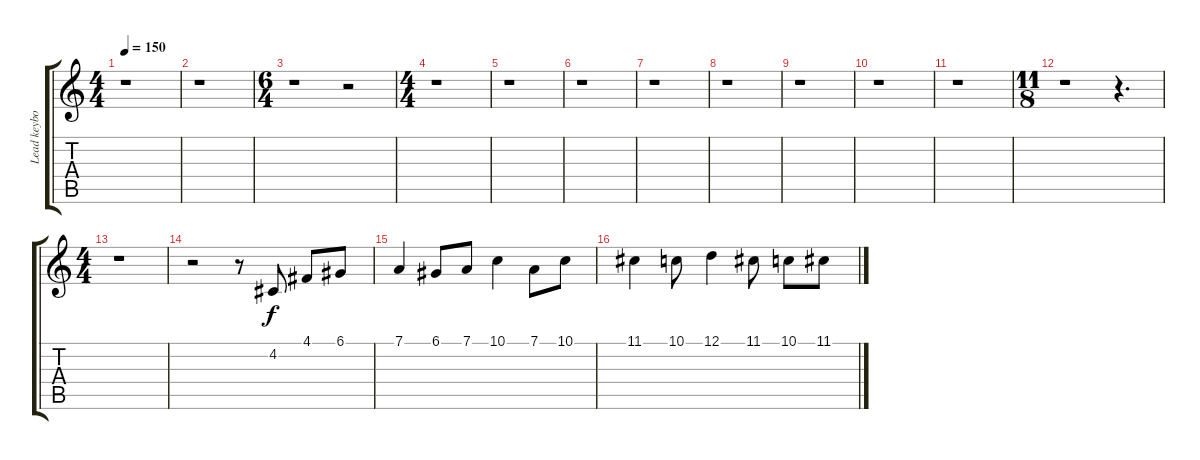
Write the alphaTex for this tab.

\track ("Lead keyboard" "Lead keybo") {instrument lead2sawtooth}
\staff {score tabs}
\tuning (D4 A3 F3 C3 G2 D2) {hide}
\ts (4 4)
\tempo 150
\clef g2
\ks c
r.1{dy f} |
r.1 |
\ts (6 4)
r.1 r.2 |
\ts (4 4)
r.1 |
r.1 |
r.1 |
r.1 |
r.1 |
r.1 |
r.1 |
r.1 |
\ts (11 8)
r.1 r.4{d} |
\ts (4 4)
r.1 |
r.2 r.8 4.2.8 4.1.8 6.1.8 |
7.1.4 6.1.8 7.1.8 10.1.4 7.1.8 10.1.8 |
11.1.4 10.1.8 12.1.4 11.1.8 10.1.8 11.1.8
